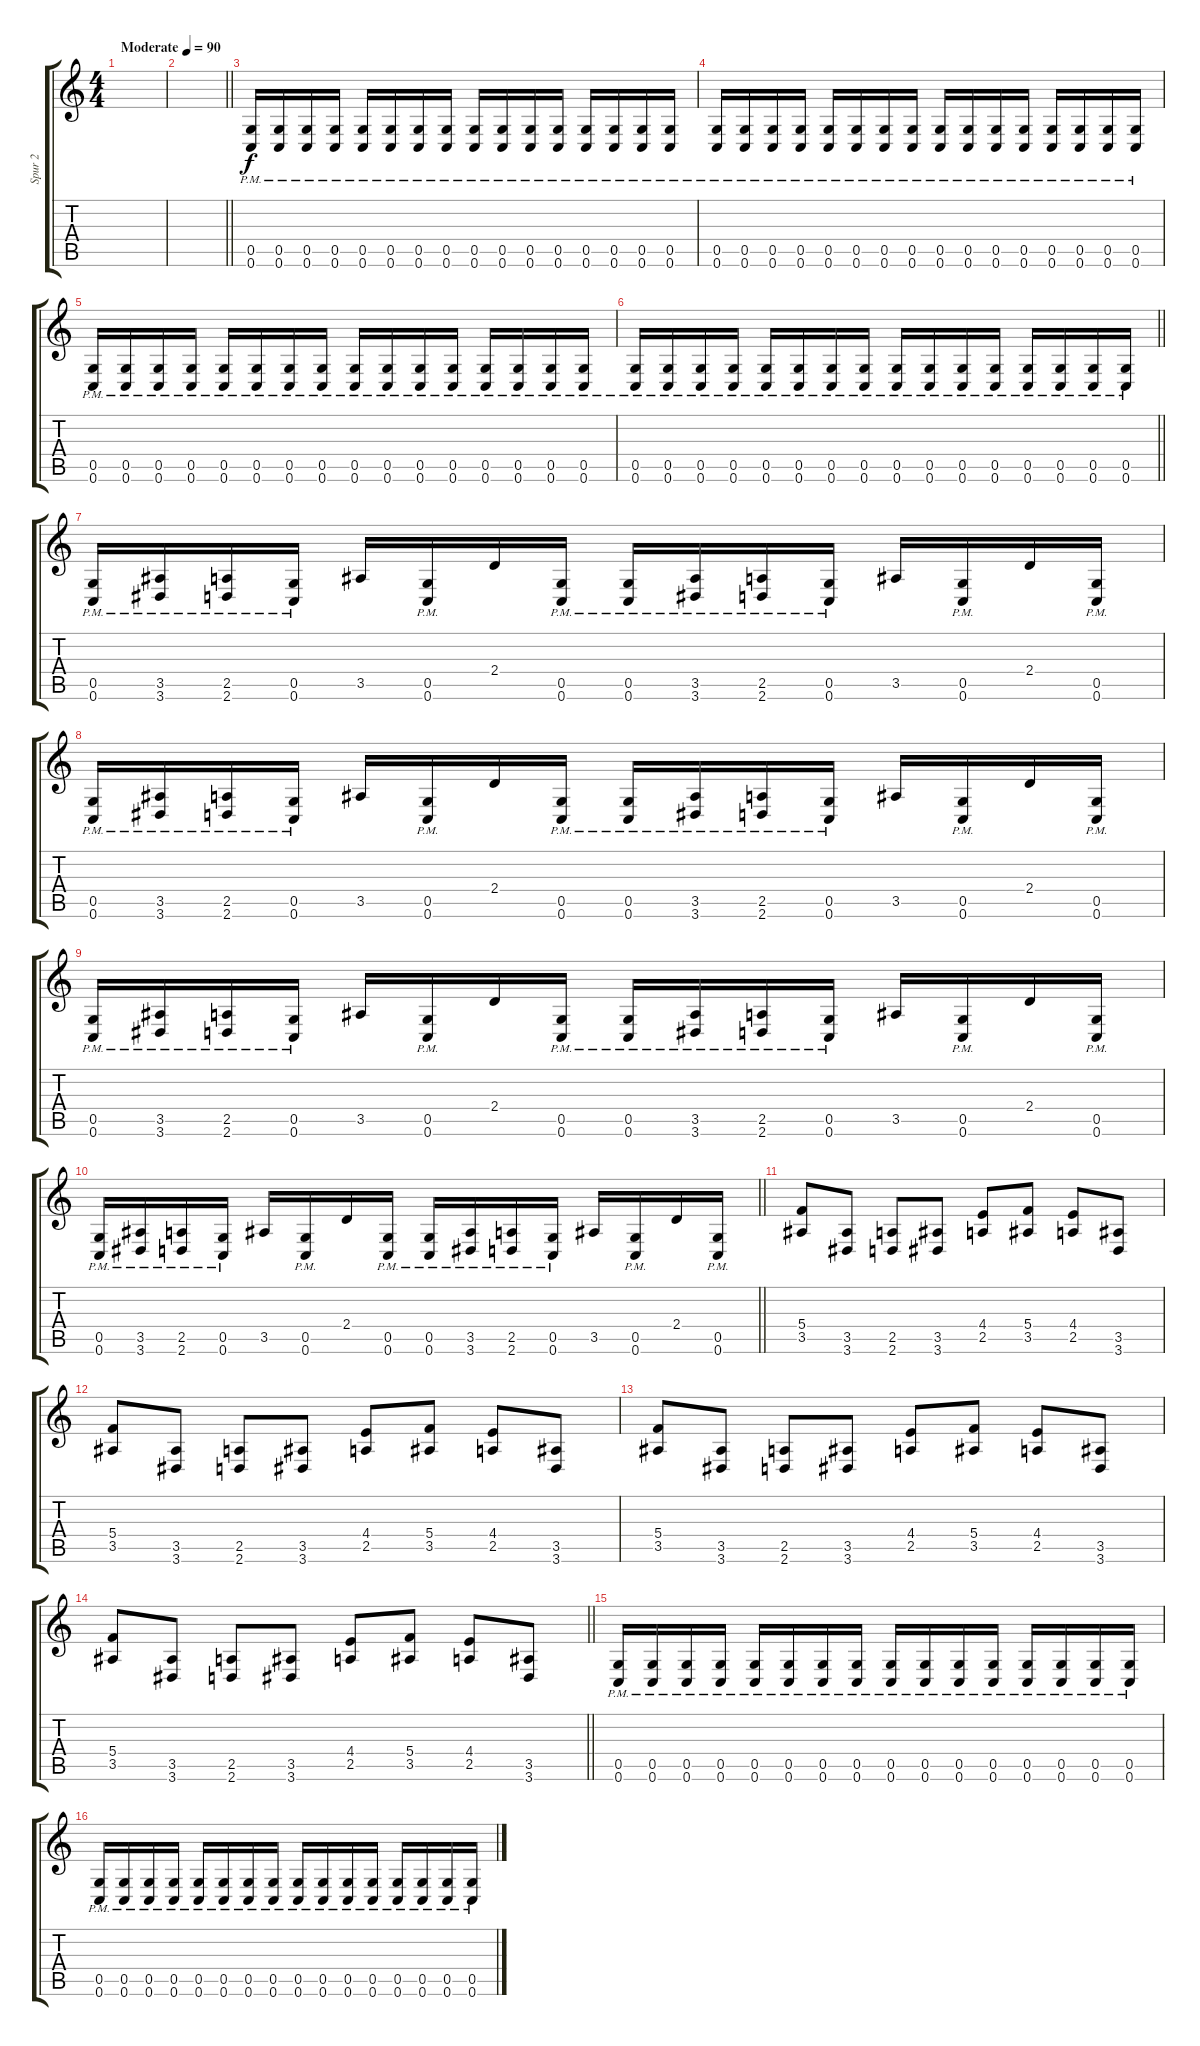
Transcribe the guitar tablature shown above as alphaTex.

\track ("Spur 2" "Spur 2") {instrument distortionguitar}
\staff {score tabs}
\tuning (D4 A3 F3 C3 G2 C2) {hide}
\ts (4 4)
\tempo (90 "Moderate")
\clef g2
\ks c
|
\barLineRight lightlight
|
(0.5{pm} 0.6{pm}).16 (0.5{pm} 0.6{pm}).16 (0.5{pm} 0.6{pm}).16 (0.5{pm} 0.6{pm}).16 (0.5{pm} 0.6{pm}).16 (0.5{pm} 0.6{pm}).16 (0.5{pm} 0.6{pm}).16 (0.5{pm} 0.6{pm}).16 (0.5{pm} 0.6{pm}).16 (0.5{pm} 0.6{pm}).16 (0.5{pm} 0.6{pm}).16 (0.5{pm} 0.6{pm}).16 (0.5{pm} 0.6{pm}).16 (0.5{pm} 0.6{pm}).16 (0.5{pm} 0.6{pm}).16 (0.5{pm} 0.6{pm}).16 |
(0.5{pm} 0.6{pm}).16 (0.5{pm} 0.6{pm}).16 (0.5{pm} 0.6{pm}).16 (0.5{pm} 0.6{pm}).16 (0.5{pm} 0.6{pm}).16 (0.5{pm} 0.6{pm}).16 (0.5{pm} 0.6{pm}).16 (0.5{pm} 0.6{pm}).16 (0.5{pm} 0.6{pm}).16 (0.5{pm} 0.6{pm}).16 (0.5{pm} 0.6{pm}).16 (0.5{pm} 0.6{pm}).16 (0.5{pm} 0.6{pm}).16 (0.5{pm} 0.6{pm}).16 (0.5{pm} 0.6{pm}).16 (0.5{pm} 0.6{pm}).16 |
(0.5{pm} 0.6{pm}).16 (0.5{pm} 0.6{pm}).16 (0.5{pm} 0.6{pm}).16 (0.5{pm} 0.6{pm}).16 (0.5{pm} 0.6{pm}).16 (0.5{pm} 0.6{pm}).16 (0.5{pm} 0.6{pm}).16 (0.5{pm} 0.6{pm}).16 (0.5{pm} 0.6{pm}).16 (0.5{pm} 0.6{pm}).16 (0.5{pm} 0.6{pm}).16 (0.5{pm} 0.6{pm}).16 (0.5{pm} 0.6{pm}).16 (0.5{pm} 0.6{pm}).16 (0.5{pm} 0.6{pm}).16 (0.5{pm} 0.6{pm}).16 |
\barLineRight lightlight
(0.5{pm} 0.6{pm}).16 (0.5{pm} 0.6{pm}).16 (0.5{pm} 0.6{pm}).16 (0.5{pm} 0.6{pm}).16 (0.5{pm} 0.6{pm}).16 (0.5{pm} 0.6{pm}).16 (0.5{pm} 0.6{pm}).16 (0.5{pm} 0.6{pm}).16 (0.5{pm} 0.6{pm}).16 (0.5{pm} 0.6{pm}).16 (0.5{pm} 0.6{pm}).16 (0.5{pm} 0.6{pm}).16 (0.5{pm} 0.6{pm}).16 (0.5{pm} 0.6{pm}).16 (0.5{pm} 0.6{pm}).16 (0.5{pm} 0.6{pm}).16 |
(0.5{pm} 0.6{pm}).16 (3.5{pm} 3.6{pm}).16 (2.5{pm} 2.6{pm}).16 (0.5{pm} 0.6{pm}).16 3.5.16 (0.5{pm} 0.6{pm}).16 2.4.16 (0.5{pm} 0.6{pm}).16 (0.5{pm} 0.6{pm}).16 (3.5{pm} 3.6{pm}).16 (2.5{pm} 2.6{pm}).16 (0.5{pm} 0.6{pm}).16 3.5.16 (0.5{pm} 0.6{pm}).16 2.4.16 (0.5{pm} 0.6{pm}).16 |
(0.5{pm} 0.6{pm}).16 (3.5{pm} 3.6{pm}).16 (2.5{pm} 2.6{pm}).16 (0.5{pm} 0.6{pm}).16 3.5.16 (0.5{pm} 0.6{pm}).16 2.4.16 (0.5{pm} 0.6{pm}).16 (0.5{pm} 0.6{pm}).16 (3.5{pm} 3.6{pm}).16 (2.5{pm} 2.6{pm}).16 (0.5{pm} 0.6{pm}).16 3.5.16 (0.5{pm} 0.6{pm}).16 2.4.16 (0.5{pm} 0.6{pm}).16 |
(0.5{pm} 0.6{pm}).16 (3.5{pm} 3.6{pm}).16 (2.5{pm} 2.6{pm}).16 (0.5{pm} 0.6{pm}).16 3.5.16 (0.5{pm} 0.6{pm}).16 2.4.16 (0.5{pm} 0.6{pm}).16 (0.5{pm} 0.6{pm}).16 (3.5{pm} 3.6{pm}).16 (2.5{pm} 2.6{pm}).16 (0.5{pm} 0.6{pm}).16 3.5.16 (0.5{pm} 0.6{pm}).16 2.4.16 (0.5{pm} 0.6{pm}).16 |
\barLineRight lightlight
(0.5{pm} 0.6{pm}).16 (3.5{pm} 3.6{pm}).16 (2.5{pm} 2.6{pm}).16 (0.5{pm} 0.6{pm}).16 3.5.16 (0.5{pm} 0.6{pm}).16 2.4.16 (0.5{pm} 0.6{pm}).16 (0.5{pm} 0.6{pm}).16 (3.5{pm} 3.6{pm}).16 (2.5{pm} 2.6{pm}).16 (0.5{pm} 0.6{pm}).16 3.5.16 (0.5{pm} 0.6{pm}).16 2.4.16 (0.5{pm} 0.6{pm}).16 |
(5.4 3.5).8 (3.5 3.6).8 (2.5 2.6).8 (3.5 3.6).8 (4.4 2.5).8 (5.4 3.5).8 (4.4 2.5).8 (3.5 3.6).8 |
(5.4 3.5).8 (3.5 3.6).8 (2.5 2.6).8 (3.5 3.6).8 (4.4 2.5).8 (5.4 3.5).8 (4.4 2.5).8 (3.5 3.6).8 |
(5.4 3.5).8 (3.5 3.6).8 (2.5 2.6).8 (3.5 3.6).8 (4.4 2.5).8 (5.4 3.5).8 (4.4 2.5).8 (3.5 3.6).8 |
\barLineRight lightlight
(5.4 3.5).8 (3.5 3.6).8 (2.5 2.6).8 (3.5 3.6).8 (4.4 2.5).8 (5.4 3.5).8 (4.4 2.5).8 (3.5 3.6).8 |
(0.5{pm} 0.6{pm}).16 (0.5{pm} 0.6{pm}).16 (0.5{pm} 0.6{pm}).16 (0.5{pm} 0.6{pm}).16 (0.5{pm} 0.6{pm}).16 (0.5{pm} 0.6{pm}).16 (0.5{pm} 0.6{pm}).16 (0.5{pm} 0.6{pm}).16 (0.5{pm} 0.6{pm}).16 (0.5{pm} 0.6{pm}).16 (0.5{pm} 0.6{pm}).16 (0.5{pm} 0.6{pm}).16 (0.5{pm} 0.6{pm}).16 (0.5{pm} 0.6{pm}).16 (0.5{pm} 0.6{pm}).16 (0.5{pm} 0.6{pm}).16 |
(0.5{pm} 0.6{pm}).16 (0.5{pm} 0.6{pm}).16 (0.5{pm} 0.6{pm}).16 (0.5{pm} 0.6{pm}).16 (0.5{pm} 0.6{pm}).16 (0.5{pm} 0.6{pm}).16 (0.5{pm} 0.6{pm}).16 (0.5{pm} 0.6{pm}).16 (0.5{pm} 0.6{pm}).16 (0.5{pm} 0.6{pm}).16 (0.5{pm} 0.6{pm}).16 (0.5{pm} 0.6{pm}).16 (0.5{pm} 0.6{pm}).16 (0.5{pm} 0.6{pm}).16 (0.5{pm} 0.6{pm}).16 (0.5{pm} 0.6{pm}).16
